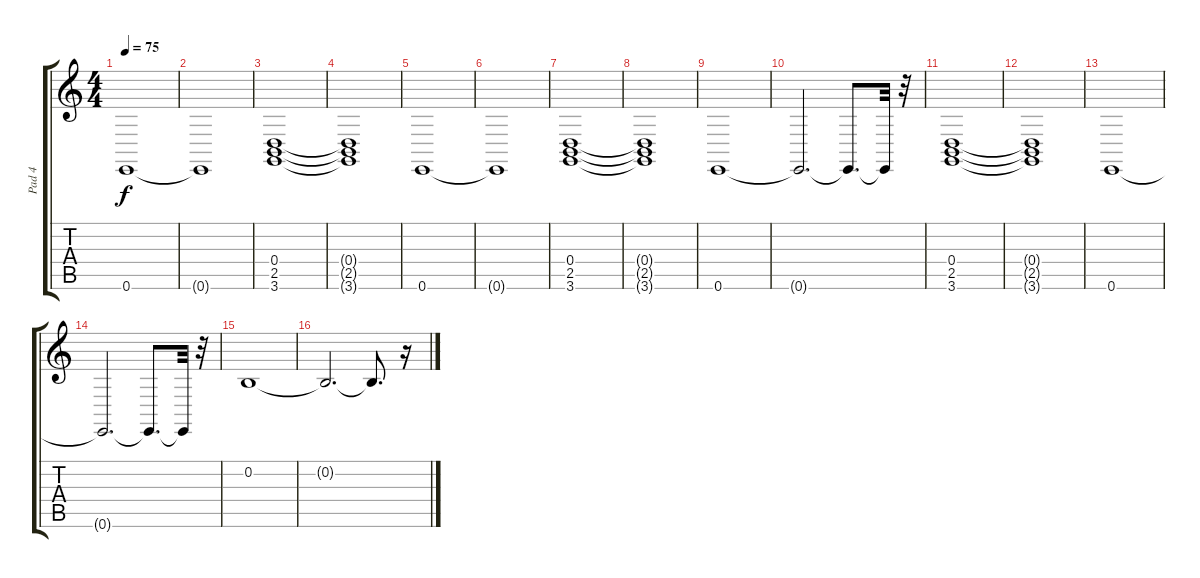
\track ("Pad 4" "Pad 4") {instrument pad4choir}
\staff {score tabs}
\tuning (E4 B3 G3 D3 A2 E2) {hide}
\ts (4 4)
\tempo 75
\clef g2
\ks c
0.6.1{dy f} |
0.6{t}.1 |
(0.4 2.5 3.6).1 |
(0.4{t} 2.5{t} 3.6{t}).1 |
0.6.1 |
0.6{t}.1 |
(0.4 2.5 3.6).1 |
(0.4{t} 2.5{t} 3.6{t}).1 |
0.6.1 |
0.6{t}.2{d} 0.6{t}.8{d} 0.6{t}.32 r.32 |
(0.4 2.5 3.6).1 |
(0.4{t} 2.5{t} 3.6{t}).1 |
0.6.1 |
0.6{t}.2{d} 0.6{t}.8{d} 0.6{t}.32 r.32 |
0.2.1 |
0.2{t}.2{d} 0.2{t}.8{d} r.16
